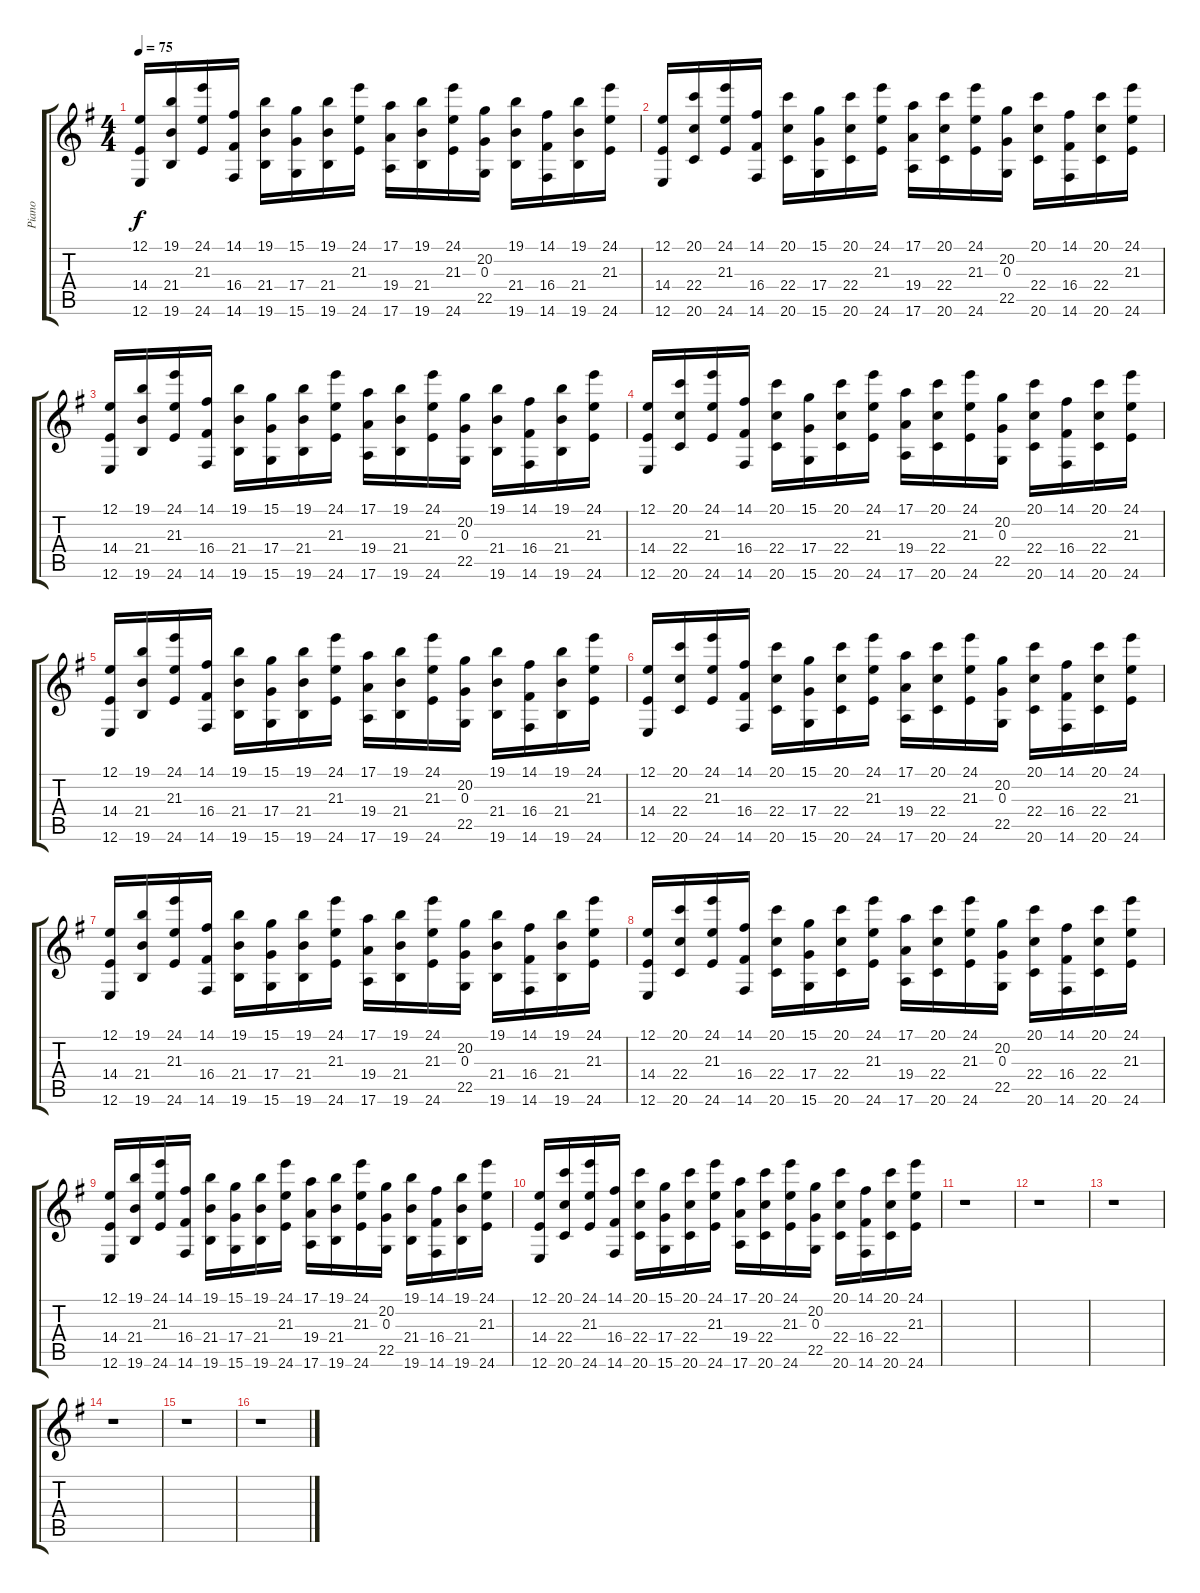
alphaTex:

\track ("Piano" "Piano") {instrument brightacousticpiano}
\staff {score tabs}
\tuning (E4 B3 G3 D3 A2 E2) {hide}
\ts (4 4)
\tempo 75
\clef g2
\ks eminor
(12.1 14.4 12.6).16{dy f} (19.1 21.4 19.6).16 (24.1 21.3 24.6).16 (14.1 16.4 14.6).16 (19.1 21.4 19.6).16 (15.1 17.4 15.6).16 (19.1 21.4 19.6).16 (24.1 21.3 24.6).16 (17.1 19.4 17.6).16 (19.1 21.4 19.6).16 (24.1 21.3 24.6).16 (20.2 0.3 22.5).16 (19.1 21.4 19.6).16 (14.1 16.4 14.6).16 (19.1 21.4 19.6).16 (24.1 21.3 24.6).16 |
(12.1 14.4 12.6).16 (20.1 22.4 20.6).16 (24.1 21.3 24.6).16 (14.1 16.4 14.6).16 (20.1 22.4 20.6).16 (15.1 17.4 15.6).16 (20.1 22.4 20.6).16 (24.1 21.3 24.6).16 (17.1 19.4 17.6).16 (20.1 22.4 20.6).16 (24.1 21.3 24.6).16 (20.2 0.3 22.5).16 (20.1 22.4 20.6).16 (14.1 16.4 14.6).16 (20.1 22.4 20.6).16 (24.1 21.3 24.6).16 |
(12.1 14.4 12.6).16 (19.1 21.4 19.6).16 (24.1 21.3 24.6).16 (14.1 16.4 14.6).16 (19.1 21.4 19.6).16 (15.1 17.4 15.6).16 (19.1 21.4 19.6).16 (24.1 21.3 24.6).16 (17.1 19.4 17.6).16 (19.1 21.4 19.6).16 (24.1 21.3 24.6).16 (20.2 0.3 22.5).16 (19.1 21.4 19.6).16 (14.1 16.4 14.6).16 (19.1 21.4 19.6).16 (24.1 21.3 24.6).16 |
(12.1 14.4 12.6).16 (20.1 22.4 20.6).16 (24.1 21.3 24.6).16 (14.1 16.4 14.6).16 (20.1 22.4 20.6).16 (15.1 17.4 15.6).16 (20.1 22.4 20.6).16 (24.1 21.3 24.6).16 (17.1 19.4 17.6).16 (20.1 22.4 20.6).16 (24.1 21.3 24.6).16 (20.2 0.3 22.5).16 (20.1 22.4 20.6).16 (14.1 16.4 14.6).16 (20.1 22.4 20.6).16 (24.1 21.3 24.6).16 |
(12.1 14.4 12.6).16 (19.1 21.4 19.6).16 (24.1 21.3 24.6).16 (14.1 16.4 14.6).16 (19.1 21.4 19.6).16 (15.1 17.4 15.6).16 (19.1 21.4 19.6).16 (24.1 21.3 24.6).16 (17.1 19.4 17.6).16 (19.1 21.4 19.6).16 (24.1 21.3 24.6).16 (20.2 0.3 22.5).16 (19.1 21.4 19.6).16 (14.1 16.4 14.6).16 (19.1 21.4 19.6).16 (24.1 21.3 24.6).16 |
(12.1 14.4 12.6).16 (20.1 22.4 20.6).16 (24.1 21.3 24.6).16 (14.1 16.4 14.6).16 (20.1 22.4 20.6).16 (15.1 17.4 15.6).16 (20.1 22.4 20.6).16 (24.1 21.3 24.6).16 (17.1 19.4 17.6).16 (20.1 22.4 20.6).16 (24.1 21.3 24.6).16 (20.2 0.3 22.5).16 (20.1 22.4 20.6).16 (14.1 16.4 14.6).16 (20.1 22.4 20.6).16 (24.1 21.3 24.6).16 |
(12.1 14.4 12.6).16 (19.1 21.4 19.6).16 (24.1 21.3 24.6).16 (14.1 16.4 14.6).16 (19.1 21.4 19.6).16 (15.1 17.4 15.6).16 (19.1 21.4 19.6).16 (24.1 21.3 24.6).16 (17.1 19.4 17.6).16 (19.1 21.4 19.6).16 (24.1 21.3 24.6).16 (20.2 0.3 22.5).16 (19.1 21.4 19.6).16 (14.1 16.4 14.6).16 (19.1 21.4 19.6).16 (24.1 21.3 24.6).16 |
(12.1 14.4 12.6).16 (20.1 22.4 20.6).16 (24.1 21.3 24.6).16 (14.1 16.4 14.6).16 (20.1 22.4 20.6).16 (15.1 17.4 15.6).16 (20.1 22.4 20.6).16 (24.1 21.3 24.6).16 (17.1 19.4 17.6).16 (20.1 22.4 20.6).16 (24.1 21.3 24.6).16 (20.2 0.3 22.5).16 (20.1 22.4 20.6).16 (14.1 16.4 14.6).16 (20.1 22.4 20.6).16 (24.1 21.3 24.6).16 |
(12.1 14.4 12.6).16 (19.1 21.4 19.6).16 (24.1 21.3 24.6).16 (14.1 16.4 14.6).16 (19.1 21.4 19.6).16 (15.1 17.4 15.6).16 (19.1 21.4 19.6).16 (24.1 21.3 24.6).16 (17.1 19.4 17.6).16 (19.1 21.4 19.6).16 (24.1 21.3 24.6).16 (20.2 0.3 22.5).16 (19.1 21.4 19.6).16 (14.1 16.4 14.6).16 (19.1 21.4 19.6).16 (24.1 21.3 24.6).16 |
(12.1 14.4 12.6).16 (20.1 22.4 20.6).16 (24.1 21.3 24.6).16 (14.1 16.4 14.6).16 (20.1 22.4 20.6).16 (15.1 17.4 15.6).16 (20.1 22.4 20.6).16 (24.1 21.3 24.6).16 (17.1 19.4 17.6).16 (20.1 22.4 20.6).16 (24.1 21.3 24.6).16 (20.2 0.3 22.5).16 (20.1 22.4 20.6).16 (14.1 16.4 14.6).16 (20.1 22.4 20.6).16 (24.1 21.3 24.6).16 |
r.1 |
r.1 |
r.1 |
r.1 |
r.1 |
r.1
